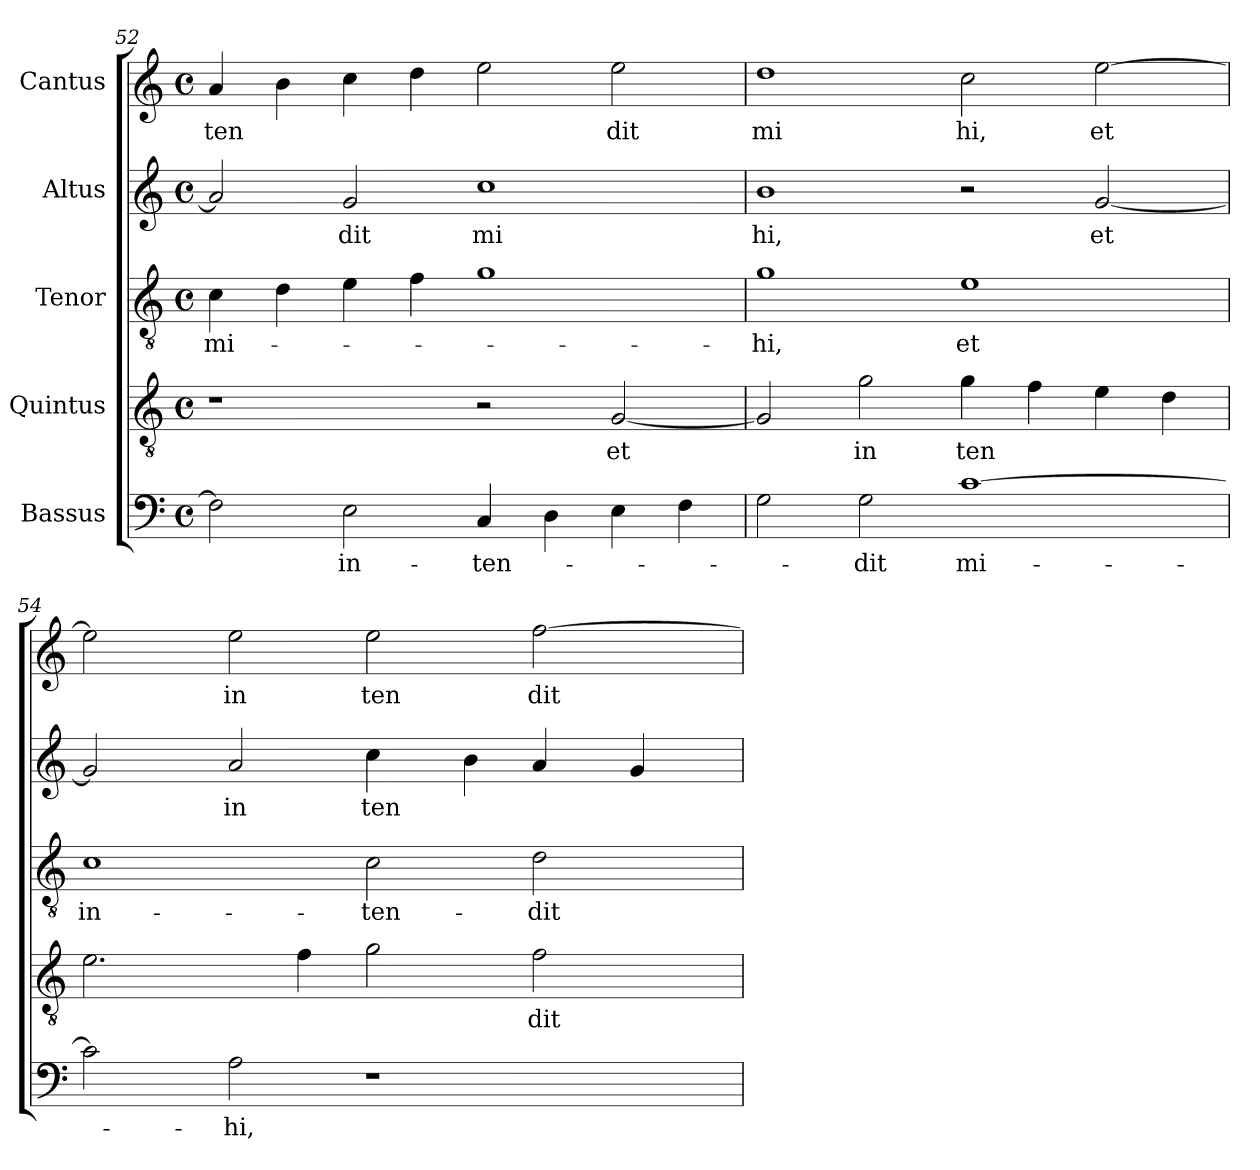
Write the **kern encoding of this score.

**kern	**text	**kern	**text	**kern	**text	**kern	**text	**kern	**text
*part5	*part5	*part4	*part4	*part3	*part3	*part2	*part2	*part1	*part1
*staff5	*staff5	*staff4	*staff4	*staff3	*staff3	*staff2	*staff2	*staff1	*staff1
*I"Bassus	*	*I"Quintus	*	*I"Tenor	*	*I"Altus	*	*I"Cantus	*
*clefF4	*	*clefGv2	*	*clefGv2	*	*clefG2	*	*clefG2	*
*M4/4	*	*M4/4	*	*M4/4	*	*M4/4	*	*M4/4	*
*met(c)	*	*met(c)	*	*met(c)	*	*met(c)	*	*met(c)	*
=52	=52	=52	=52	=52	=52	=52	=52	=52	=52
!	!	!	!	!	!LO:LY:b	!	!	!	!LO:LY:b
2F\]	.	1r	.	4c\	mi-	2a/]	.	4a/	ten
.	.	.	.	4d\	.	.	.	4b\	.
!	!LO:LY:b:cj	!	!	!	!	!	!LO:LY:b:cj	!	!
2E\	in-	.	.	4e\	.	2g/	dit	4cc\	.
.	.	.	.	4f\	.	.	.	4dd\	.
!	!LO:LY:b	!	!	!	!	!	!LO:LY:b:cj	!	!
4C/	-ten-	2r	.	1g	.	1cc	mi	2ee\	.
4D\	.	.	.	.	.	.	.	.	.
!	!	!	!LO:LY:b:cj	!	!	!	!	!	!LO:LY:b:cj
4E\	.	[<2G/	et	.	.	.	.	2ee\	dit
4F\	.	.	.	.	.	.	.	.	.
=53	=53	=53	=53	=53	=53	=53	=53	=53	=53
!	!	!	!	!	!LO:LY:b:cj	!	!LO:LY:b:cj	!	!LO:LY:b:cj
2G\	.	2G/]	.	1g	-hi,	1b	hi,	1dd	mi
!	!LO:LY:b:cj	!	!LO:LY:b:cj	!	!	!	!	!	!
2G\	-dit	2g\	in	.	.	.	.	.	.
!	!LO:LY:b:cj	!	!LO:LY:b	!	!LO:LY:b:cj	!	!	!	!LO:LY:b:cj
[>1c	mi-	4g\	ten	1e	et	2r	.	2cc\	hi,
.	.	4f\	.	.	.	.	.	.	.
!	!	!	!	!	!	!	!LO:LY:b:cj	!	!LO:LY:b:cj
.	.	4e\	.	.	.	[>2g/	et	[>2ee\	et
.	.	4d\	.	.	.	.	.	.	.
!!LO:PB:g=z
=54	=54	=54	=54	=54	=54	=54	=54	=54	=54
!	!	!	!	!	!LO:LY:b:cj	!	!	!	!
*^	*	*^	*	*	*	*	*	*	*
2c\]	64ryy	.	2.e\	16ryy	.	1c	in-	2g/]	.	2ee\]	.
.	1ryy	.	.	.	.	.	.	.	.	.	.
.	.	.	.	64ryy	.	.	.	.	.	.	.
.	.	.	.	1ryy	.	.	.	.	.	.	.
!	!	!LO:LY:b:cj	!	!	!	!	!	!	!LO:LY:b:cj	!	!LO:LY:b:cj
2A\	.	-hi,	.	.	.	.	.	2a/	in	2ee\	in
.	.	.	4f\	.	.	.	.	.	.	.	.
!	!	!	!	!	!	!	!LO:LY:b:cj	!	!LO:LY:b	!	!LO:LY:b:cj
1r	.	.	2g\	.	.	2c\	-ten-	4cc\	ten	2ee\	ten
.	2ryy	.	.	.	.	.	.	.	.	.	.
.	.	.	.	2ryy	.	.	.	.	.	.	.
.	.	.	.	.	.	.	.	4b\	.	.	.
!	!	!	!	!	!LO:LY:b:cj	!	!LO:LY:b:cj	!	!	!	!LO:LY:b
.	.	.	2f\	.	dit	2d\	-dit	4a/	.	[>2ff\	dit
.	4ryy	.	.	.	.	.	.	.	.	.	.
.	.	.	.	4ryy	.	.	.	.	.	.	.
.	.	.	.	.	.	.	.	4g/	.	.	.
.	8...ryy	.	.	.	.	.	.	.	.	.	.
.	.	.	.	8ryy	.	.	.	.	.	.	.
.	.	.	.	32.ryy	.	.	.	.	.	.	.
*v	*v	*	*	*	*	*	*	*	*	*	*
*	*	*v	*v	*	*	*	*	*	*	*
=	=	=	=	=	=	=	=	=	=
*-	*-	*-	*-	*-	*-	*-	*-	*-	*-
